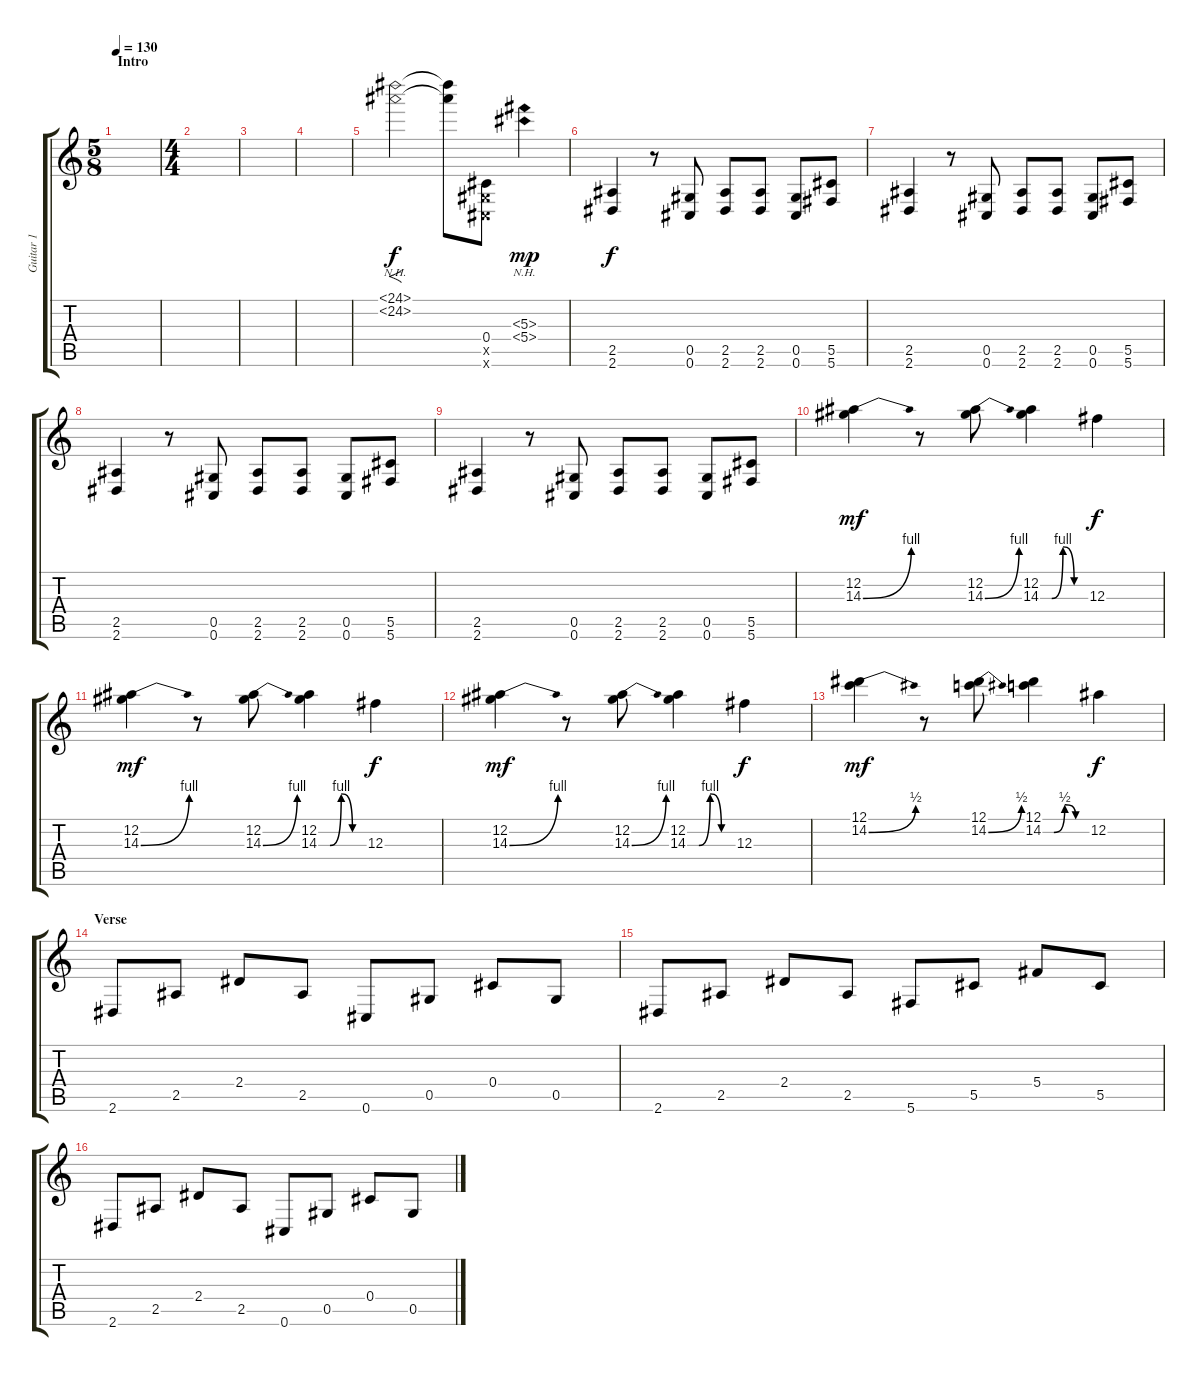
\track ("Guitar 1" "Guitar 1") {instrument distortionguitar}
\staff {score tabs}
\tuning (Eb4 Bb3 Gb3 Db3 Ab2 Db2) {hide}
\ts (5 8)
\section ("" "Intro")
\tempo 130
\clef g2
\ks c
|
\ts (4 4)
|
|
|
(24.1{nh} 24.2{nh}).2{f} (24.1{t} 24.2{t}).8{dy f} (0.4 0.5{x} 0.6{x}).8 (5.3{nh} 5.4{nh}).4{dy mp} |
(2.5 2.6).4{dy f} r.8 (0.5 0.6).8 (2.5 2.6).8 (2.5 2.6).8 (0.5 0.6).8 (5.5 5.6).8 |
(2.5 2.6).4 r.8 (0.5 0.6).8 (2.5 2.6).8 (2.5 2.6).8 (0.5 0.6).8 (5.5 5.6).8 |
(2.5 2.6).4 r.8 (0.5 0.6).8 (2.5 2.6).8 (2.5 2.6).8 (0.5 0.6).8 (5.5 5.6).8 |
(2.5 2.6).4 r.8 (0.5 0.6).8 (2.5 2.6).8 (2.5 2.6).8 (0.5 0.6).8 (5.5 5.6).8 |
(12.2 14.3{be (bend 0 0 60 4)}).4{dy mf} r.8 (12.2 14.3{be (bend 0 0 60 4)}).8 (12.2 14.3{be (custom 0 0 15 0 30 4 45 0 60 0)}).4 12.3.4{dy f} |
(12.2 14.3{be (bend 0 0 60 4)}).4{dy mf} r.8 (12.2 14.3{be (bend 0 0 60 4)}).8 (12.2 14.3{be (custom 0 0 15 0 30 4 45 0 60 0)}).4 12.3.4{dy f} |
(12.2 14.3{be (bend 0 0 60 4)}).4{dy mf} r.8 (12.2 14.3{be (bend 0 0 60 4)}).8 (12.2 14.3{be (custom 0 0 15 0 30 4 45 0 60 0)}).4 12.3.4{dy f} |
(12.1 14.2{be (bend 0 0 60 2)}).4{dy mf} r.8 (12.1 14.2{be (bend 0 0 60 2)}).8 (12.1 14.2{be (custom 0 0 15 0 30 2 45 0 60 0)}).4 12.2.4{dy f} |
\section ("" "Verse")
2.6.8{instrument electricguitarclean} 2.5.8 2.4.8 2.5.8 0.6.8 0.5.8 0.4.8 0.5.8 |
2.6.8 2.5.8 2.4.8 2.5.8 5.6.8 5.5.8 5.4.8 5.5.8 |
2.6.8 2.5.8 2.4.8 2.5.8 0.6.8 0.5.8 0.4.8 0.5.8
